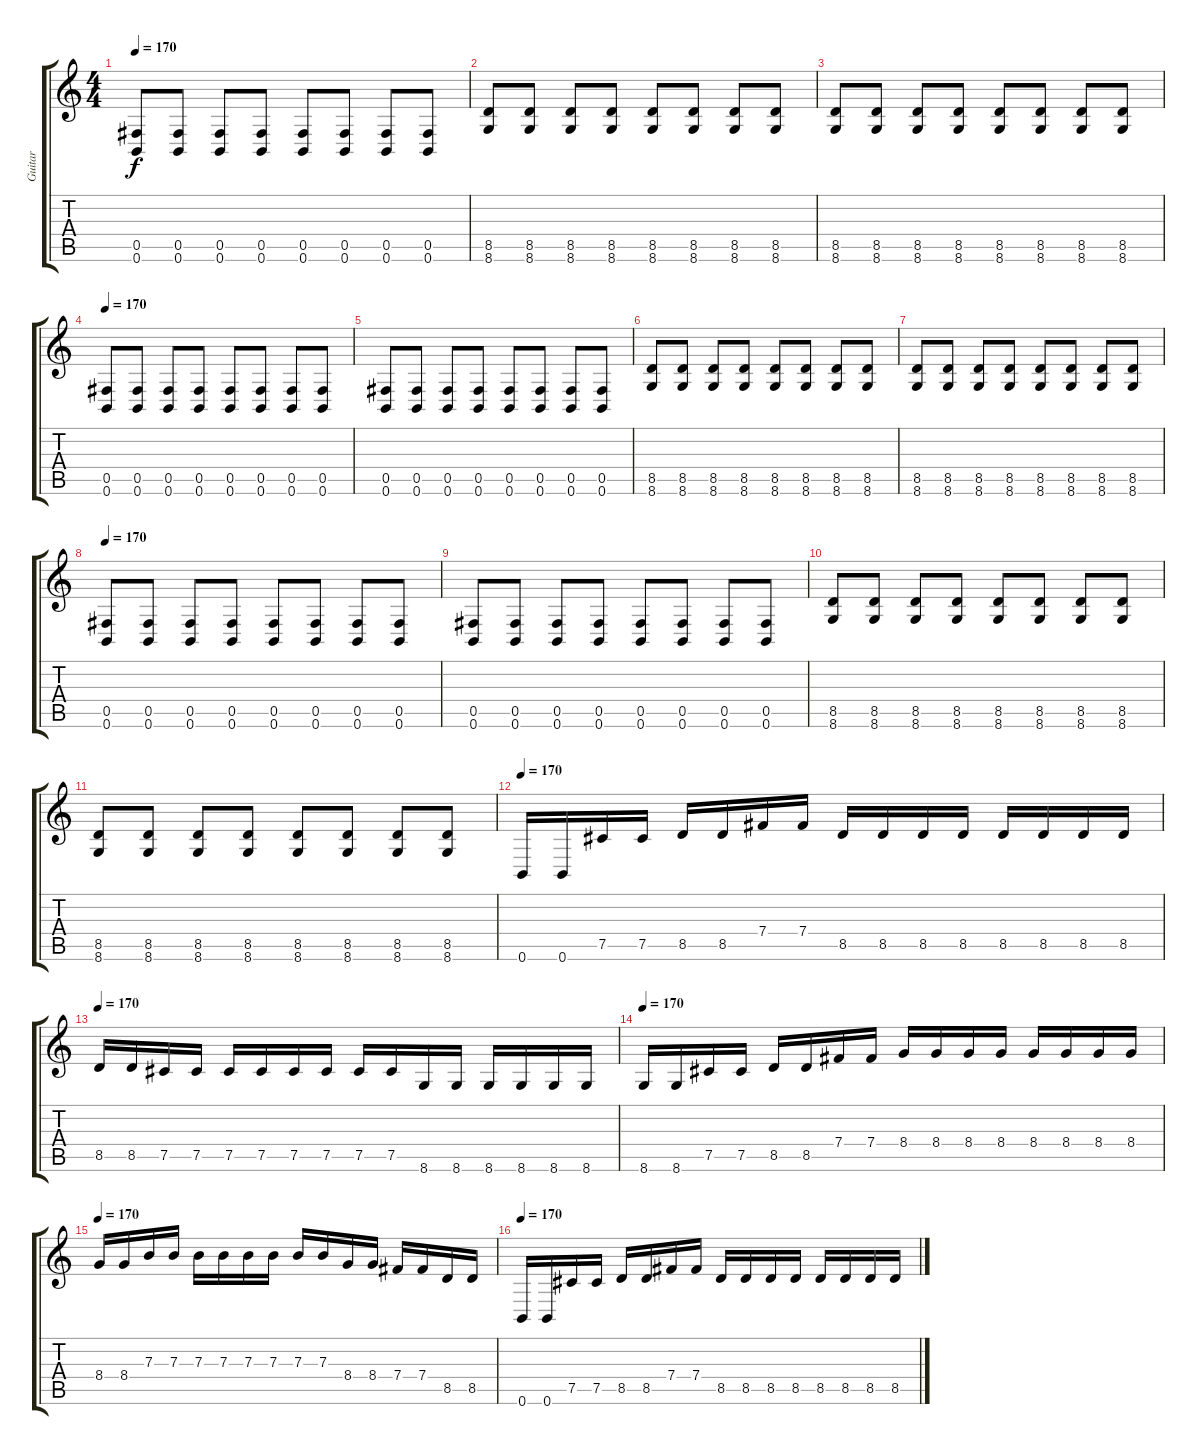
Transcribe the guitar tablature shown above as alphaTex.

\track ("Guitar" "Guitar") {instrument distortionguitar}
\staff {score tabs}
\tuning (Db4 Ab3 E3 B2 Gb2 B1) {hide}
\ts (4 4)
\tempo 170
\clef g2
\ks c
(0.5 0.6).8{dy f} (0.5 0.6).8 (0.5 0.6).8 (0.5 0.6).8 (0.5 0.6).8 (0.5 0.6).8 (0.5 0.6).8 (0.5 0.6).8 |
(8.5 8.6).8 (8.5 8.6).8 (8.5 8.6).8 (8.5 8.6).8 (8.5 8.6).8 (8.5 8.6).8 (8.5 8.6).8 (8.5 8.6).8 |
(8.5 8.6).8 (8.5 8.6).8 (8.5 8.6).8 (8.5 8.6).8 (8.5 8.6).8 (8.5 8.6).8 (8.5 8.6).8 (8.5 8.6).8 |
\tempo 170
(0.5 0.6).8{balance 15} (0.5 0.6).8 (0.5 0.6).8 (0.5 0.6).8 (0.5 0.6).8 (0.5 0.6).8 (0.5 0.6).8 (0.5 0.6).8 |
(0.5 0.6).8 (0.5 0.6).8 (0.5 0.6).8 (0.5 0.6).8 (0.5 0.6).8 (0.5 0.6).8 (0.5 0.6).8 (0.5 0.6).8 |
(8.5 8.6).8 (8.5 8.6).8 (8.5 8.6).8 (8.5 8.6).8 (8.5 8.6).8 (8.5 8.6).8 (8.5 8.6).8 (8.5 8.6).8 |
(8.5 8.6).8 (8.5 8.6).8 (8.5 8.6).8 (8.5 8.6).8 (8.5 8.6).8 (8.5 8.6).8 (8.5 8.6).8 (8.5 8.6).8 |
\tempo 170
(0.5 0.6).8{balance 15} (0.5 0.6).8 (0.5 0.6).8 (0.5 0.6).8 (0.5 0.6).8 (0.5 0.6).8 (0.5 0.6).8 (0.5 0.6).8 |
(0.5 0.6).8 (0.5 0.6).8 (0.5 0.6).8 (0.5 0.6).8 (0.5 0.6).8 (0.5 0.6).8 (0.5 0.6).8 (0.5 0.6).8 |
(8.5 8.6).8 (8.5 8.6).8 (8.5 8.6).8 (8.5 8.6).8 (8.5 8.6).8 (8.5 8.6).8 (8.5 8.6).8 (8.5 8.6).8 |
(8.5 8.6).8 (8.5 8.6).8 (8.5 8.6).8 (8.5 8.6).8 (8.5 8.6).8 (8.5 8.6).8 (8.5 8.6).8 (8.5 8.6).8 |
\tempo 170
0.6.16 0.6.16 7.5.16 7.5.16 8.5.16 8.5.16 7.4.16 7.4.16 8.5.16 8.5.16 8.5.16 8.5.16 8.5.16 8.5.16 8.5.16 8.5.16 |
\tempo 170
8.5.16 8.5.16 7.5.16 7.5.16 7.5.16 7.5.16 7.5.16 7.5.16 7.5.16 7.5.16 8.6.16 8.6.16 8.6.16 8.6.16 8.6.16 8.6.16 |
\tempo 170
8.6.16 8.6.16 7.5.16 7.5.16 8.5.16 8.5.16 7.4.16 7.4.16 8.4.16 8.4.16 8.4.16 8.4.16 8.4.16 8.4.16 8.4.16 8.4.16 |
\tempo 170
8.4.16 8.4.16 7.3.16 7.3.16 7.3.16 7.3.16 7.3.16 7.3.16 7.3.16 7.3.16 8.4.16 8.4.16 7.4.16 7.4.16 8.5.16 8.5.16 |
\tempo 170
0.6.16 0.6.16 7.5.16 7.5.16 8.5.16 8.5.16 7.4.16 7.4.16 8.5.16 8.5.16 8.5.16 8.5.16 8.5.16 8.5.16 8.5.16 8.5.16
